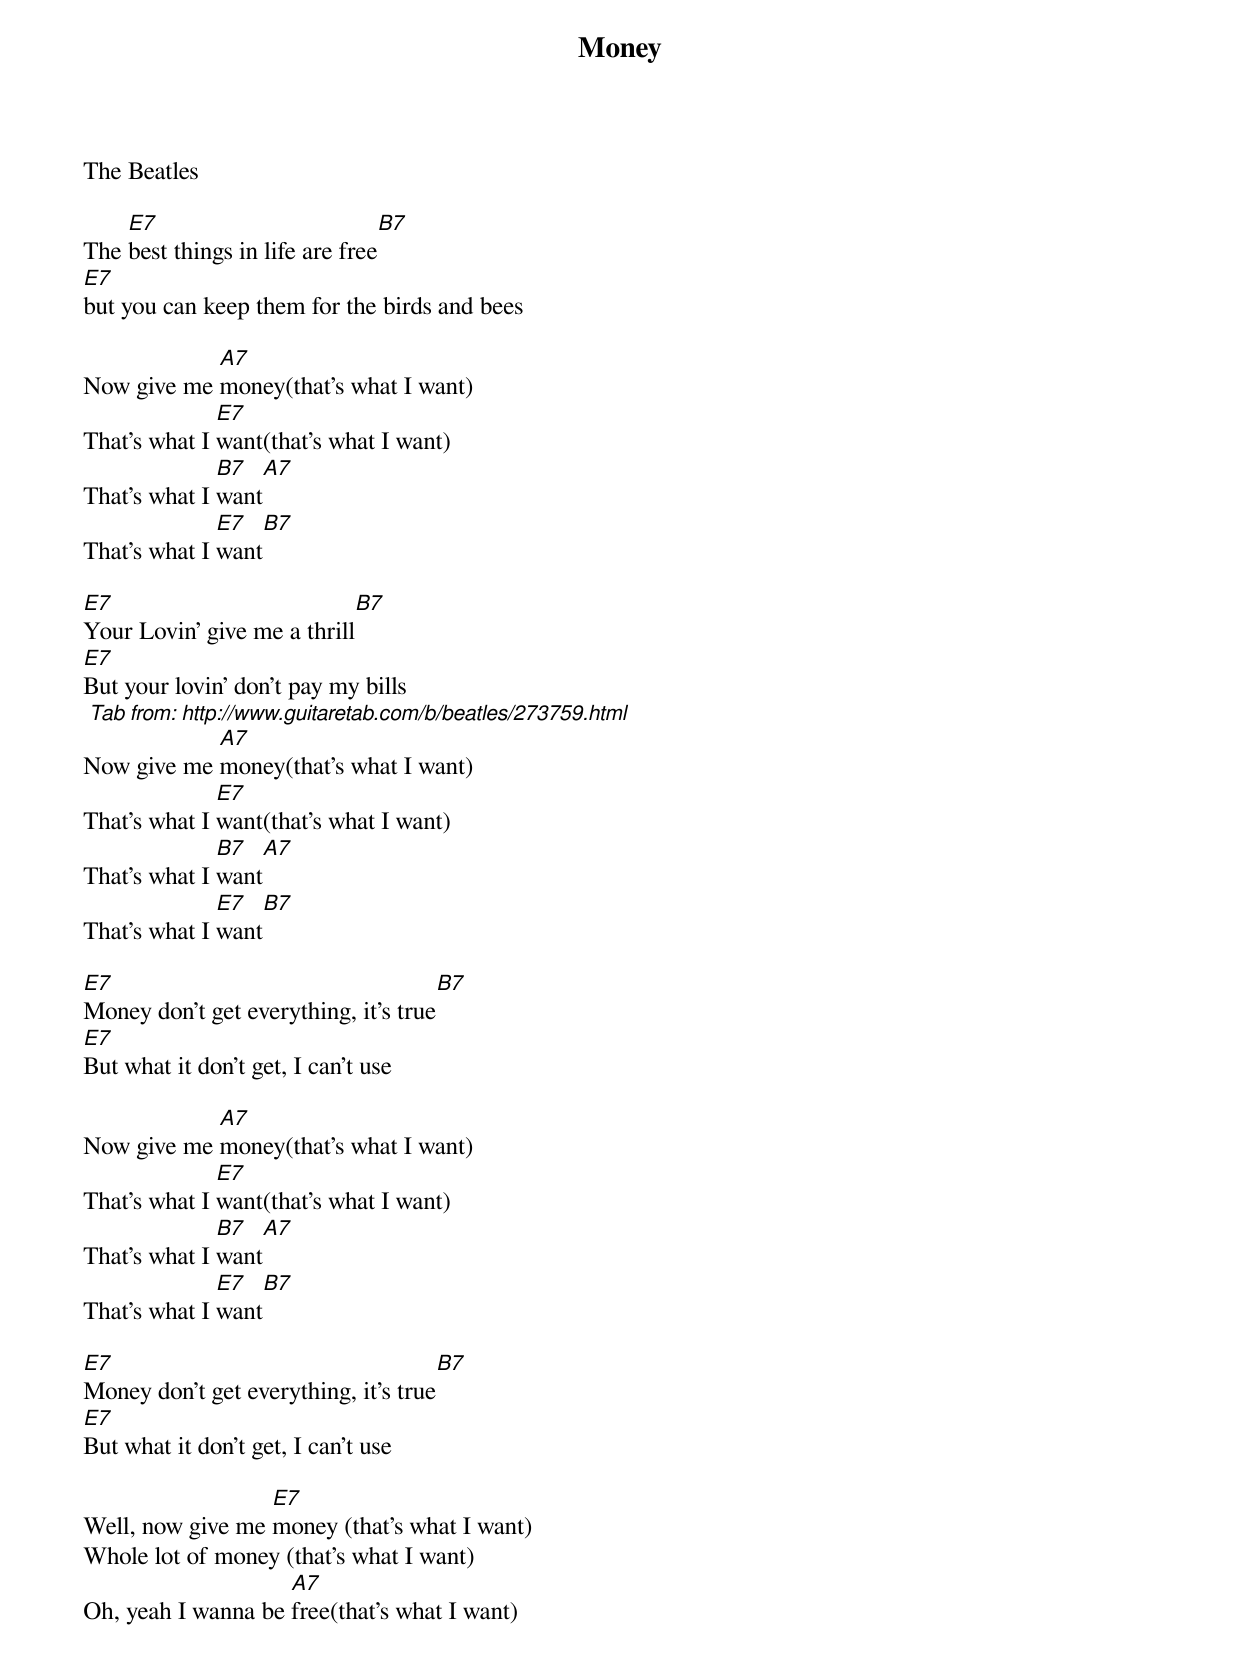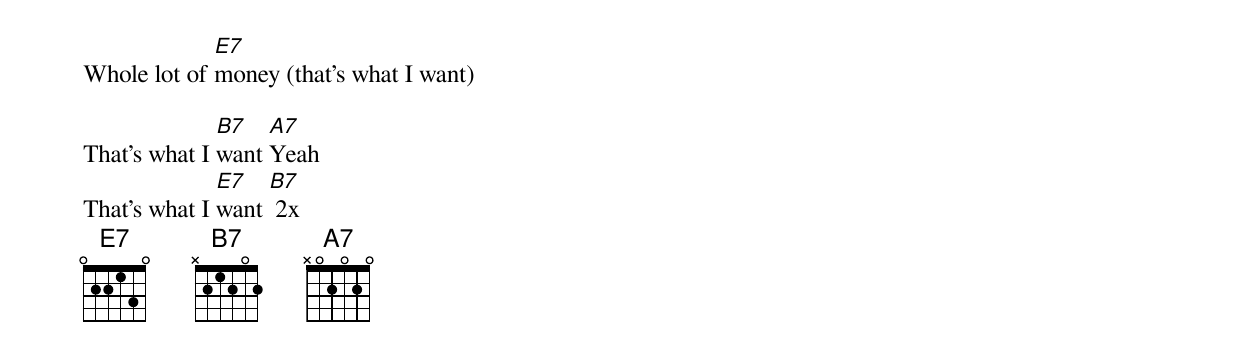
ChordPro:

{title:Money}
The Beatles

The [E7]best things in life are free[B7]
[E7]but you can keep them for the birds and bees

Now give me [A7]money(that's what I want)
That's what I [E7]want(that's what I want)
That's what I [B7]want[A7]
That's what I [E7]want[B7]

[E7]Your Lovin' give me a thrill[B7]
[E7]But your lovin' don't pay my bills
[ Tab from: http://www.guitaretab.com/b/beatles/273759.html ]
Now give me [A7]money(that's what I want)
That's what I [E7]want(that's what I want)
That's what I [B7]want[A7]
That's what I [E7]want[B7]

[E7]Money don't get everything, it's true[B7]
[E7]But what it don't get, I can't use

Now give me [A7]money(that's what I want)
That's what I [E7]want(that's what I want)
That's what I [B7]want[A7]
That's what I [E7]want[B7]

[E7]Money don't get everything, it's true[B7]
[E7]But what it don't get, I can't use

Well, now give me [E7]money (that's what I want)
Whole lot of money (that's what I want)
Oh, yeah I wanna be [A7]free(that's what I want)
Whole lot of [E7]money (that's what I want)

That's what I [B7]want [A7]Yeah
That's what I [E7]want [B7] 2x
